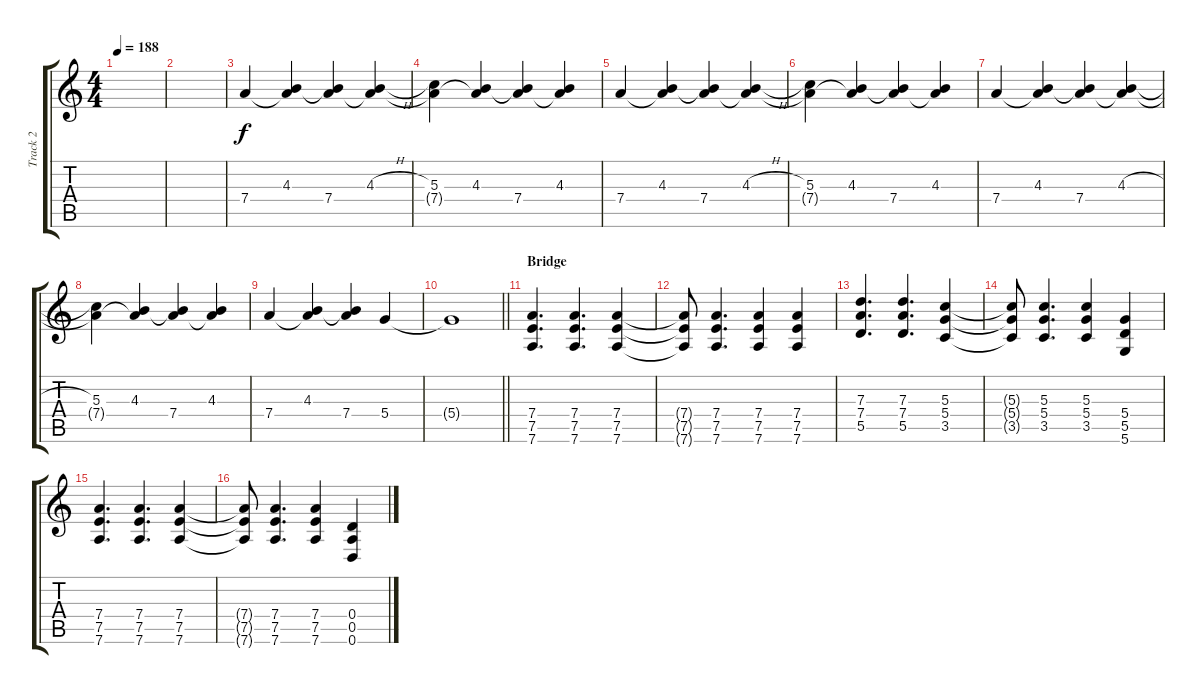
\track ("Track 2" "Track 2") {instrument overdrivenguitar}
\staff {score tabs}
\tuning (E4 B3 G3 D3 A2 D2) {hide}
\ts (4 4)
\tempo 188
\clef g2
\ks c
|
|
7.4.4 (4.3 7.4{t}).4 (4.3{t} 7.4).4 (4.3{h} 7.4{t}).4 |
(5.3 7.4{t}).4 (4.3 7.4{t}).4 (4.3{t} 7.4).4 (4.3 7.4{t}).4 |
7.4.4 (4.3 7.4{t}).4 (4.3{t} 7.4).4 (4.3{h} 7.4{t}).4 |
(5.3 7.4{t}).4 (4.3 7.4{t}).4 (4.3{t} 7.4).4 (4.3 7.4{t}).4 |
7.4.4 (4.3 7.4{t}).4 (4.3{t} 7.4).4 (4.3{h} 7.4{t}).4 |
(5.3 7.4{t}).4 (4.3 7.4{t}).4 (4.3{t} 7.4).4 (4.3 7.4{t}).4 |
7.4.4 (4.3 7.4{t}).4 (4.3{t} 7.4).4 5.4.4 |
\barLineRight lightlight
5.4{t}.1 |
\section ("" "Bridge")
(7.4 7.5 7.6).4{d} (7.4 7.5 7.6).4{d} (7.4 7.5 7.6).4 |
(7.4{t} 7.5{t} 7.6{t}).8 (7.4 7.5 7.6).4{d} (7.4 7.5 7.6).4 (7.4 7.5 7.6).4 |
(7.3 7.4 5.5).4{d} (7.3 7.4 5.5).4{d} (5.3 5.4 3.5).4 |
(5.3{t} 5.4{t} 3.5{t}).8 (5.3 5.4 3.5).4{d} (5.3 5.4 3.5).4 (5.4 5.5 5.6).4 |
(7.4 7.5 7.6).4{d} (7.4 7.5 7.6).4{d} (7.4 7.5 7.6).4 |
(7.4{t} 7.5{t} 7.6{t}).8 (7.4 7.5 7.6).4{d} (7.4 7.5 7.6).4 (0.4 0.5 0.6).4
